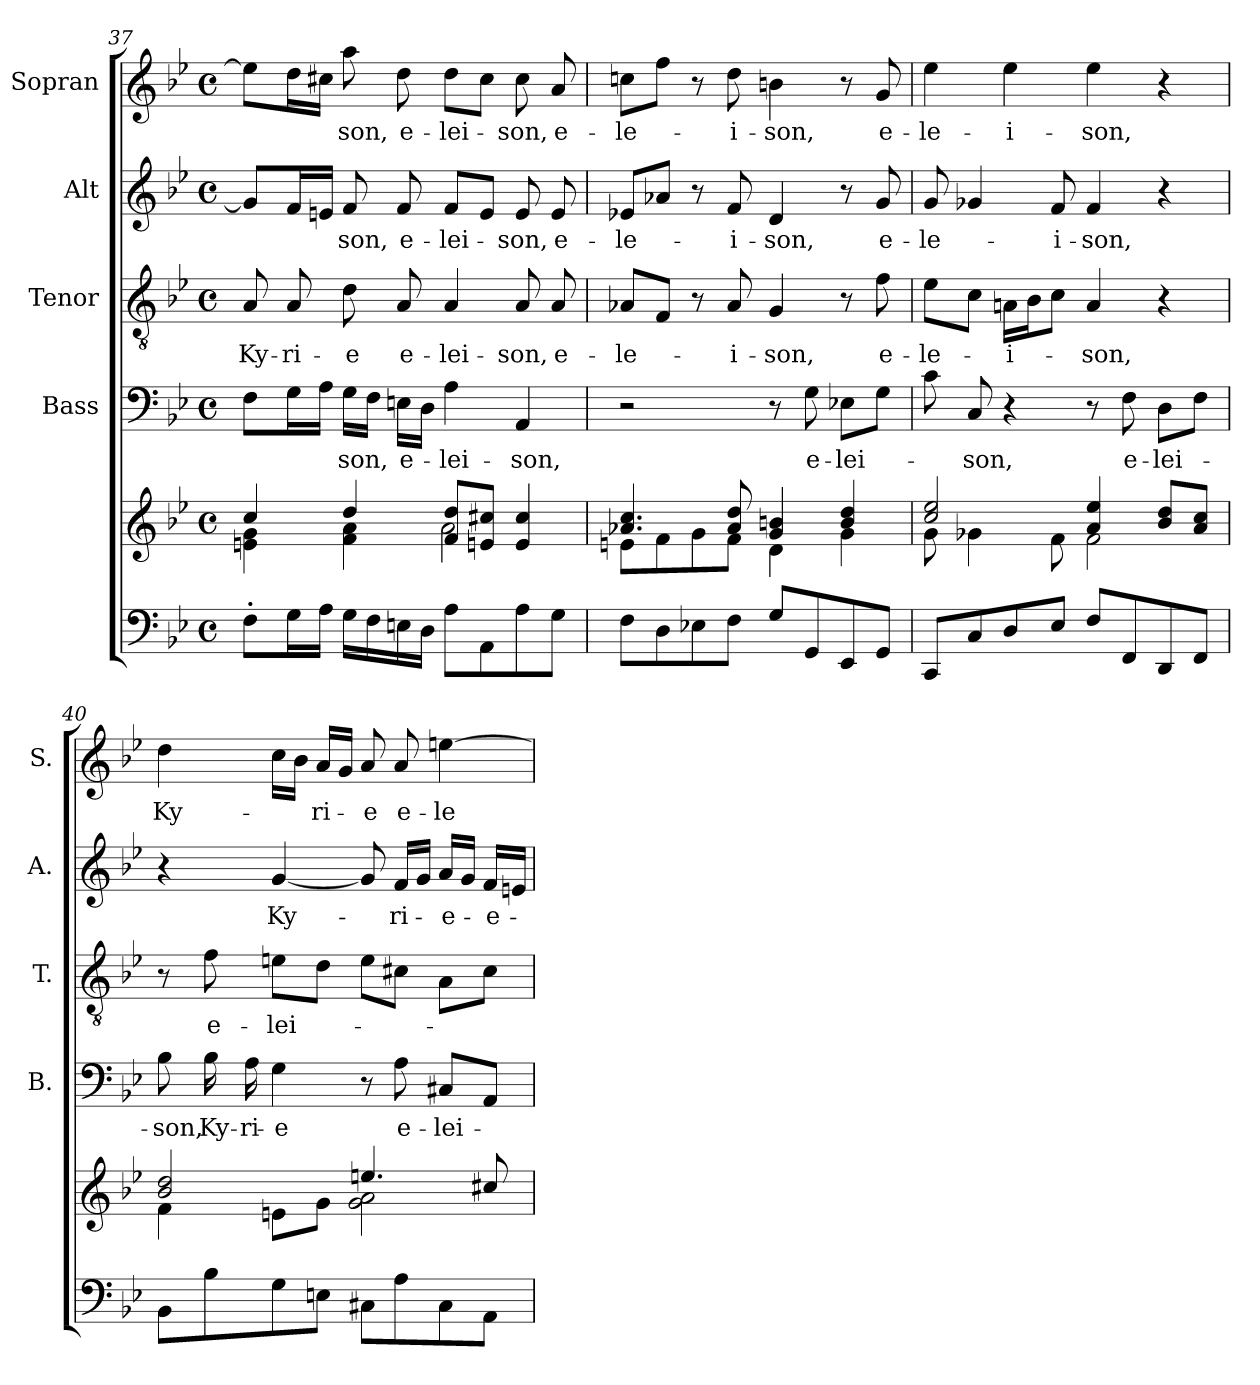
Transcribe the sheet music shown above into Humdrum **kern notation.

**kern	**kern	**kern	**text	**kern	**text	**kern	**text	**kern	**text
*part5	*part5	*part4	*part4	*part3	*part3	*part2	*part2	*part1	*part1
*staff6	*staff5	*staff4	*staff4	*staff3	*staff3	*staff2	*staff2	*staff1	*staff1
*	*	*I"Bass	*	*I"Tenor	*	*I"Alt	*	*I"Sopran	*
*	*	*I'B.	*	*I'T.	*	*I'A.	*	*I'S.	*
*clefF4	*clefG2	*clefF4	*	*clefGv2	*	*clefG2	*	*clefG2	*
*k[b-e-]	*k[b-e-]	*k[b-e-]	*	*k[b-e-]	*	*k[b-e-]	*	*k[b-e-]	*
*B-:	*B-:	*B-:	*	*B-:	*	*B-:	*	*B-:	*
*M4/4	*M4/4	*M4/4	*	*M4/4	*	*M4/4	*	*M4/4	*
*met(c)	*met(c)	*met(c)	*	*met(c)	*	*met(c)	*	*met(c)	*
=37	=37	=37	=37	=37	=37	=37	=37	=37	=37
*	*^	*	*	*	*	*	*	*	*
!	!	!	!	!	!	!LO:LY:b	!	!	!	!
8F'>\L	4cc/	4en\ 4g\	8F\L	.	8A/	Ky-	8g/L]	.	8ee\L]	.
!	!	!	!	!	!	!LO:LY:b	!	!	!	!
16G\L	.	.	16G\L	.	8A/	-ri-	16f/L	.	16dd\L	.
16A\JJ	.	.	16A\JJ	.	.	.	16en/JJ	.	16cc#X\JJ	.
!	!	!	!	!LO:LY:b	!	!LO:LY:b	!	!LO:LY:b	!	!LO:LY:b
16G\LL	4dd/	4f\ 4a\	16G\LL	-son,	8d\	-e	8f/	-son,	8aa\	-son,
16F\	.	.	16F\JJ	.	.	.	.	.	.	.
!	!	!	!	!LO:LY:b	!	!LO:LY:b	!	!LO:LY:b	!	!LO:LY:b
16En\	.	.	16En\LL	e-	8A/	e-	8f/	e-	8dd\	e-
16D\JJ	.	.	16D\JJ	.	.	.	.	.	.	.
!	!	!	!	!LO:LY:b	!	!LO:LY:b	!	!LO:LY:b	!	!LO:LY:b
8A\L	8f/ 8dd/L	2a\	4A\	-lei-	4A/	-lei-	8f/L	-lei-	8dd\L	-lei-
8AA\	8en/ 8cc#X/J	.	.	.	.	.	8e/J	.	8cc#\J	.
!	!	!	!	!LO:LY:b	!	!LO:LY:b	!	!LO:LY:b	!	!LO:LY:b
8A\	4e/ 4cc#/	.	4AA/	-son,	8A/	-son,	8e/	-son,	8cc#\	-son,
!	!	!	!	!	!	!LO:LY:b	!	!LO:LY:b	!	!LO:LY:b
8G\J	.	.	.	.	8A/	e-	8e/	e-	8a/	e-
=38	=38	=38	=38	=38	=38	=38	=38	=38	=38	=38
!	!	!	!	!	!	!LO:LY:b	!	!LO:LY:b	!	!LO:LY:b
8F\L	4.a-X/ 4.cc/	8en\L	2r	.	8A-X/L	-le-	8e-X/L	-le-	8ccn\L	-le-
8D\	.	8f\	.	.	8F/J	.	8a-X/J	.	8ff\J	.
8E-X\	.	8g\	.	.	8r	.	8r	.	8r	.
!	!	!	!	!	!	!LO:LY:b	!	!LO:LY:b	!	!LO:LY:b
8F\J	8a-/ 8dd/	8f\J	.	.	8A-/	-i-	8f/	-i-	8dd\	-i-
!	!	!	!	!	!	!LO:LY:b	!	!LO:LY:b	!	!LO:LY:b
8G/L	4g/ 4bn/	4d\	8r	.	4G/	-son,	4d/	-son,	4bn\	-son,
!	!	!	!	!LO:LY:b	!	!	!	!	!	!
8GG/	.	.	8G\	e-	.	.	.	.	.	.
!	!	!	!	!LO:LY:b	!	!	!	!	!	!
8EE-/	4b/ 4dd/	4g\	8E-X\L	-lei-	8r	.	8r	.	8r	.
!	!	!	!	!	!	!LO:LY:b	!	!LO:LY:b	!	!LO:LY:b
8GG/J	.	.	8G\J	.	8f\	e-	8g/	e-	8g/	e-
!!LO:PB:g=z
=39	=39	=39	=39	=39	=39	=39	=39	=39	=39	=39
!	!	!	!	!	!	!LO:LY:b	!	!LO:LY:b	!	!LO:LY:b
8CC/L	2cc/ 2ee-/	8g\	8c\	.	8e-\L	-le-	8g/	-le-	4ee-\	-le-
!	!	!	!	!LO:LY:b	!	!	!	!	!	!
8C/	.	4g-X\	8C/	-son,	8c\J	.	4g-X/	.	.	.
!	!	!	!	!	!	!LO:LY:b	!	!	!	!LO:LY:b
8D/	.	.	4r	.	16An\LL	-i-	.	.	4ee-\	-i-
.	.	.	.	.	16B-\J	.	.	.	.	.
!	!	!	!	!	!	!	!	!LO:LY:b	!	!
8E-/J	.	8f\	.	.	8c\J	.	8f/	-i-	.	.
!	!	!	!	!	!	!LO:LY:b	!	!LO:LY:b	!	!LO:LY:b
8F/L	4a/ 4ee-/	2f\	8r	.	4A/	-son,	4f/	-son,	4ee-\	-son,
!	!	!	!	!LO:LY:b	!	!	!	!	!	!
8FF/	.	.	8F\	e-	.	.	.	.	.	.
!	!	!	!	!LO:LY:b	!	!	!	!	!	!
8DD/	8b-/ 8dd/L	.	8D\L	-lei-	4r	.	4r	.	4r	.
8FF/J	8a/ 8cc/J	.	8F\J	.	.	.	.	.	.	.
=40	=40	=40	=40	=40	=40	=40	=40	=40	=40	=40
!	!	!	!	!LO:LY:b	!	!	!	!	!	!LO:LY:b
8BB-\L	2b-/ 2dd/	4f\	8B-\	-son,	8r	.	4r	.	4dd\	Ky-
!	!	!	!	!LO:LY:b	!	!LO:LY:b	!	!	!	!
8B-\	.	.	16B-\	Ky-	8f\	e-	.	.	.	.
!	!	!	!	!LO:LY:b	!	!	!	!	!	!
.	.	.	16A\	-ri-	.	.	.	.	.	.
!	!	!	!	!LO:LY:b	!	!LO:LY:b	!	!LO:LY:b	!	!
8G\	.	8en\L	4G\	-e	8en\L	-lei-	[4g/	Ky-	16cc\LL	.
.	.	.	.	.	.	.	.	.	16b-\JJ	.
!	!	!	!	!	!	!	!	!	!	!LO:LY:b
8En\J	.	8g\J	.	.	8d\J	.	.	.	16a/LL	-ri-
.	.	.	.	.	.	.	.	.	16g/JJ	.
!	!	!	!	!	!	!	!	!	!	!LO:LY:b
8C#X\L	4.een/	2g\ 2a\	8r	.	8e\L	.	8g/]	.	8a/	-e
!	!	!	!	!LO:LY:b	!	!	!	!LO:LY:b	!	!LO:LY:b
8A\	.	.	8A\	e-	8c#X\J	.	16f/LL	-ri-	8a/	e-
.	.	.	.	.	.	.	16g/JJ	.	.	.
!	!	!	!	!LO:LY:b	!	!	!	!LO:LY:b	!	!LO:LY:b
8C#\	.	.	8C#X/L	-lei-	8A\L	.	16a/LL	-e-	[4een\	-le-
.	.	.	.	.	.	.	16g/JJ	.	.	.
!	!	!	!	!	!	!	!	!LO:LY:b	!	!
8AA\J	8cc#X/	.	8AA/J	.	8c#\J	.	16f/LL	-e-	.	.
.	.	.	.	.	.	.	16en/JJ	.	.	.
*	*v	*v	*	*	*	*	*	*	*	*
=	=	=	=	=	=	=	=	=	=
*-	*-	*-	*-	*-	*-	*-	*-	*-	*-
